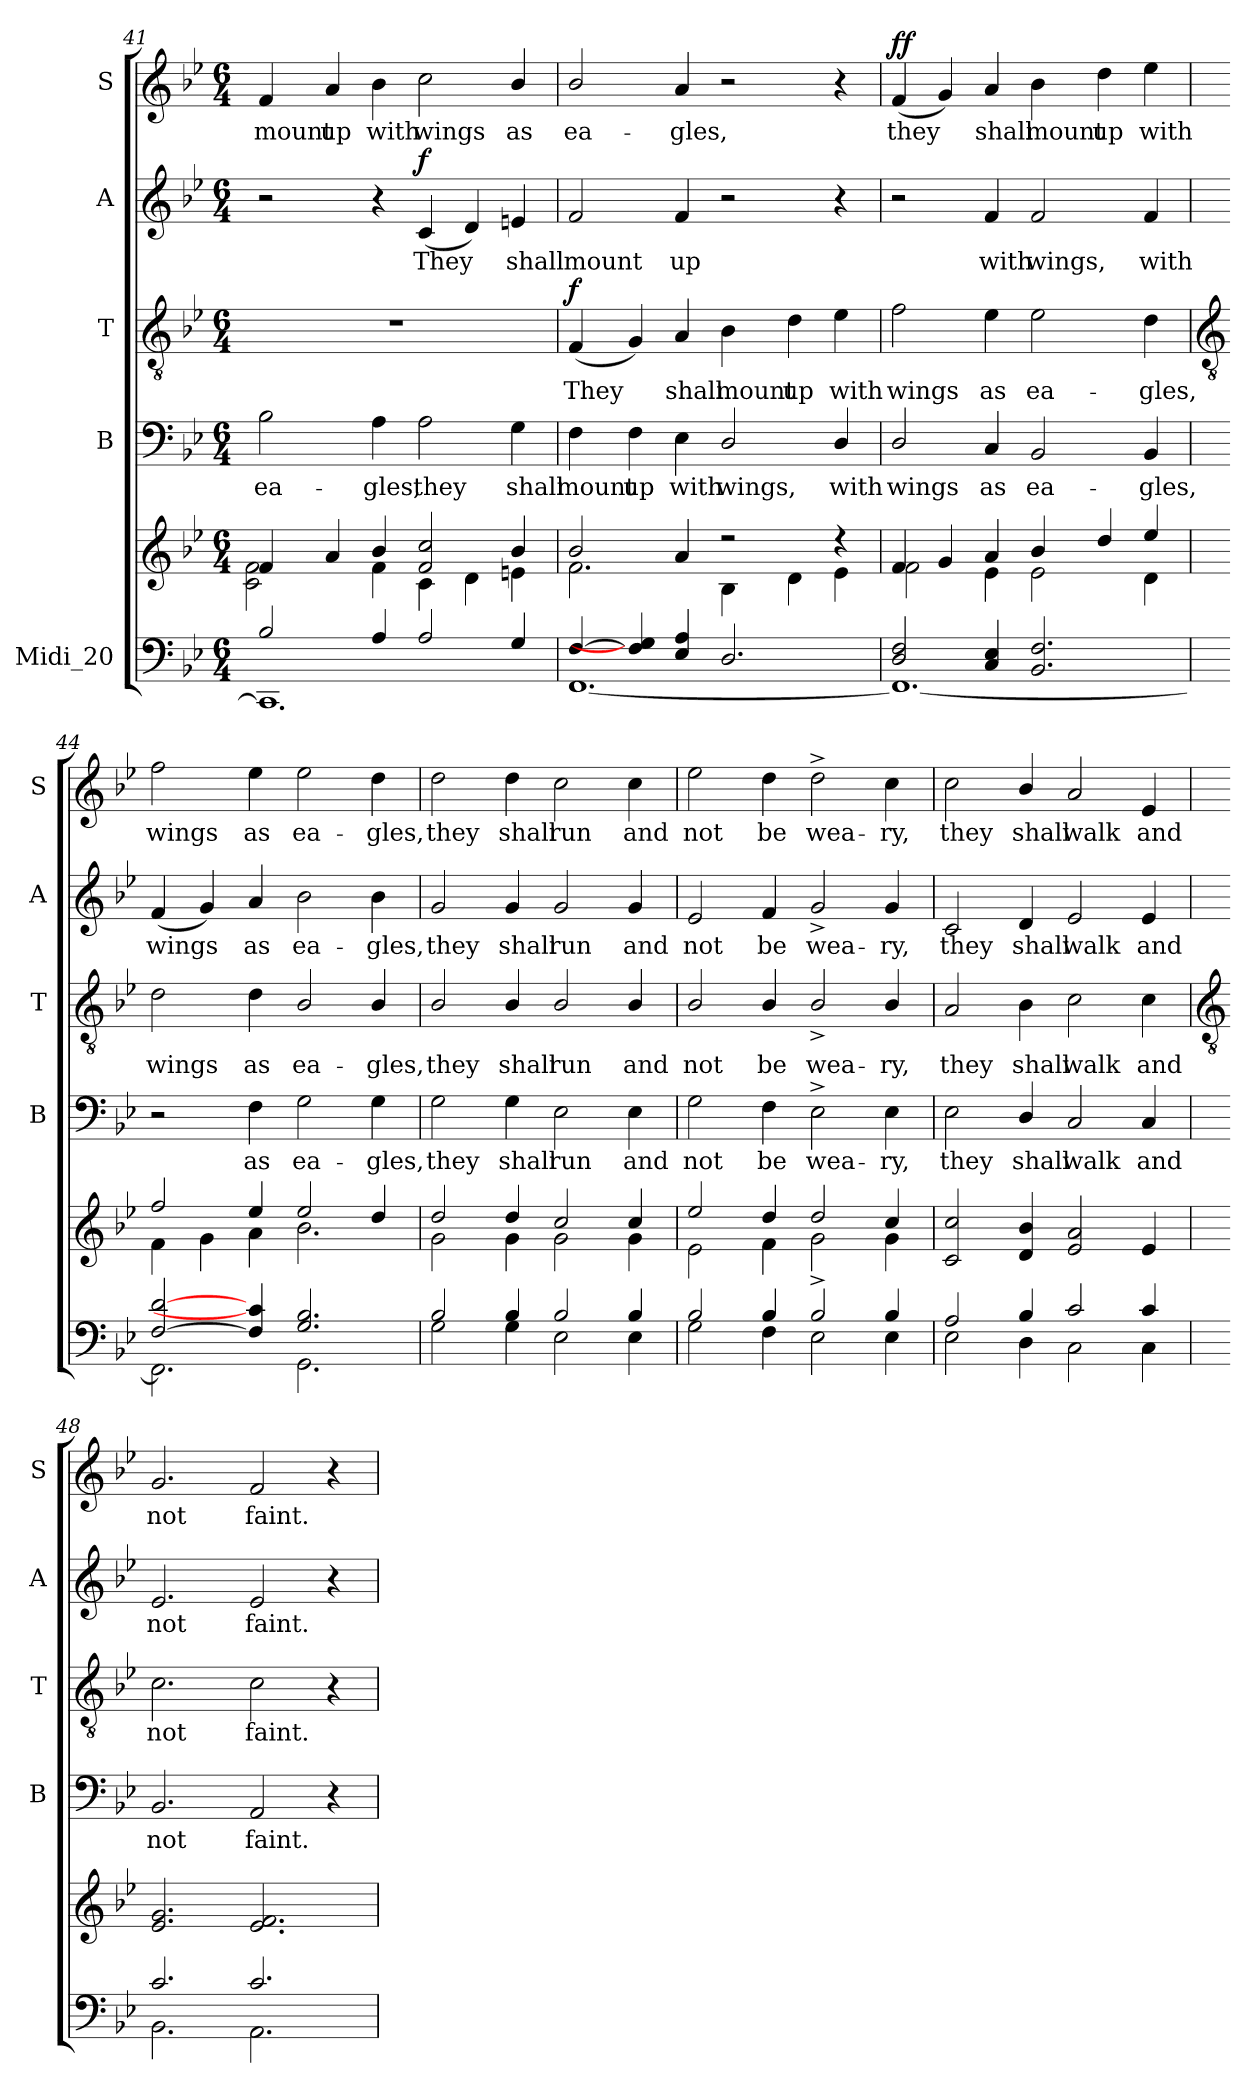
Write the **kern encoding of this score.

**kern	**kern	**kern	**text	**kern	**text	**dynam	**kern	**text	**dynam	**kern	**text	**dynam
*part5	*part5	*part4	*part4	*part3	*part3	*part3	*part2	*part2	*part2	*part1	*part1	*part1
*staff6	*staff5	*staff4	*staff4	*staff3	*staff3	*staff3	*staff2	*staff2	*staff2	*staff1	*staff1	*staff1
*I"Midi_20	*	*I"B	*	*I"T	*	*	*I"A	*	*	*I"S	*	*
*	*	*I'B	*	*I'T	*	*	*I'A	*	*	*I'S	*	*
!!LO:LB:g=z
*clefF4	*clefG2	*clefF4	*	*clefGv2	*	*	*clefG2	*	*	*clefG2	*	*
*k[b-e-]	*k[b-e-]	*k[b-e-]	*	*k[b-e-]	*	*	*k[b-e-]	*	*	*k[b-e-]	*	*
*B-:	*B-:	*B-:	*	*B-:	*	*	*B-:	*	*	*B-:	*	*
*M6/4	*M6/4	*M6/4	*	*M6/4	*	*	*M6/4	*	*	*M6/4	*	*
=41	=41	=41	=41	=41	=41	=41	=41	=41	=41	=41	=41	=41
*^	*^	*	*	*	*	*	*	*	*	*	*	*
!	!	!	!	!	!LO:LY:b	!LO:N:vis=1	!	!	!	!	!	!	!LO:LY:b	!
2B-/	1.CC\]	4f/	2c\ 2f\	2B-\	ea-	1.r	.	.	2r	.	.	4f	mount	.
!	!	!	!	!	!	!	!	!	!	!	!	!	!LO:LY:b	!
.	.	4a/	.	.	.	.	.	.	.	.	.	4a	up	.
!	!	!	!	!	!LO:LY:b	!	!	!	!	!	!	!	!LO:LY:b	!
4A/	.	4b-/	4f\	4A	-gles,	.	.	.	4r	.	.	4b-	with	.
!	!	!	!	!	!LO:LY:b	!	!	!	!	!LO:LY:b	!LO:DY:b	!	!LO:LY:b	!
2A/	.	2f/ 2cc/	4c\	2A	they	.	.	.	(<4c	They	f	2cc	wings	.
.	.	.	4d\	.	.	.	.	.	4d)	.	.	.	.	.
!	!	!	!	!	!LO:LY:b	!	!	!	!	!LO:LY:b	!	!	!LO:LY:b	!
4G/	.	4b-/	4en\	4G	shall	.	.	.	4en	shall	.	4b-/	as	.
=42	=42	=42	=42	=42	=42	=42	=42	=42	=42	=42	=42	=42	=42	=42
!	!	!	!	!	!LO:LY:b	!	!LO:LY:b	!LO:DY:b	!	!LO:LY:b	!	!	!LO:LY:b	!
[4F/	[1.FF\	2b-/	2.f\	4F	mount	(<4F	They	f	2f	mount	.	2b-/	ea-	.
!	!	!	!	!	!LO:LY:b	!	!	!	!	!	!	!	!	!
4F/] 4G/]	.	.	.	4F	up	4G)	.	.	.	.	.	.	.	.
!	!	!	!	!	!LO:LY:b	!	!LO:LY:b	!	!	!LO:LY:b	!	!	!LO:LY:b	!
4E-/ 4A/	.	4a/	.	4E-	with	4A	shall	.	4f	up	.	4a	-gles,	.
!	!	!	!	!	!LO:LY:b	!	!LO:LY:b	!	!	!	!	!	!	!
2.D/	.	2r	4B-\	2D/	wings,	4B-	mount	.	2r	.	.	2r	.	.
!	!	!	!	!	!	!	!LO:LY:b	!	!	!	!	!	!	!
.	.	.	4d\	.	.	4d	up	.	.	.	.	.	.	.
!	!	!	!	!	!LO:LY:b	!	!LO:LY:b	!	!	!	!	!	!	!
.	.	4r	4e-\	4D/	with	4e-	with	.	4r	.	.	4r	.	.
=43	=43	=43	=43	=43	=43	=43	=43	=43	=43	=43	=43	=43	=43	=43
!	!	!	!	!	!LO:LY:b	!	!LO:LY:b	!	!	!	!	!	!LO:LY:b	!LO:DY:b
2D/ 2F/	1.FF\_	4f/	2f\	2D/	wings	2f	wings	.	2r	.	.	(<4f	they	ff
.	.	4g/	.	.	.	.	.	.	.	.	.	4g)	.	.
!	!	!	!	!	!LO:LY:b	!	!LO:LY:b	!	!	!LO:LY:b	!	!	!LO:LY:b	!
4C/ 4E-/	.	4a/	4e-\	4C	as	4e-	as	.	4f	with	.	4a	shall	.
!	!	!	!	!	!LO:LY:b	!	!LO:LY:b	!	!	!LO:LY:b	!	!	!LO:LY:b	!
2.BB-/ 2.F/	.	4b-/	2e-\	2BB-/	ea-	2e-	ea-	.	2f	wings,	.	4b-	mount	.
!	!	!	!	!	!	!	!	!	!	!	!	!	!LO:LY:b	!
.	.	4dd/	.	.	.	.	.	.	.	.	.	4dd	up	.
!	!	!	!	!	!LO:LY:b	!	!LO:LY:b	!	!	!LO:LY:b	!	!	!LO:LY:b	!
.	.	4ee-/	4d\	4BB-	-gles,	4d	-gles,	.	4f	with	.	4ee-	with	.
!!LO:LB:g=z
=44	=44	=44	=44	=44	=44	=44	=44	=44	=44	=44	=44	=44	=44	=44
*	*	*	*	*	*	*clefGv2	*	*	*	*	*	*	*	*
!	!	!	!	!	!	!	!LO:LY:b	!	!	!LO:LY:b	!	!	!LO:LY:b	!
[2F/ [2d/	2.FF\]	2ff/	4f\	2r	.	2d	wings	.	(<4f	wings	.	2ff	wings	.
.	.	.	4g\	.	.	.	.	.	4g)	.	.	.	.	.
!	!	!	!	!	!LO:LY:b	!	!LO:LY:b	!	!	!LO:LY:b	!	!	!LO:LY:b	!
4F/] 4c/]	.	4ee-/	4a\	4F	as	4d	as	.	4a	as	.	4ee-	as	.
!	!	!	!	!	!LO:LY:b	!	!LO:LY:b	!	!	!LO:LY:b	!	!	!LO:LY:b	!
2.G/ 2.B-/	2.GG\	2ee-/	2.b-\	2G	ea-	2B-/	ea-	.	2b-	ea-	.	2ee-	ea-	.
!	!	!	!	!	!LO:LY:b	!	!LO:LY:b	!	!	!LO:LY:b	!	!	!LO:LY:b	!
.	.	4dd/	.	4G	-gles,	4B-/	-gles,	.	4b-	-gles,	.	4dd	-gles,	.
=45	=45	=45	=45	=45	=45	=45	=45	=45	=45	=45	=45	=45	=45	=45
!	!	!	!	!	!LO:LY:b	!	!LO:LY:b	!	!	!LO:LY:b	!	!	!LO:LY:b	!
2B-/	2G\	2dd/	2g\	2G	they	2B-/	they	.	2g	they	.	2dd	they	.
!	!	!	!	!	!LO:LY:b	!	!LO:LY:b	!	!	!LO:LY:b	!	!	!LO:LY:b	!
4B-/	4G\	4dd/	4g\	4G	shall	4B-/	shall	.	4g	shall	.	4dd	shall	.
!	!	!	!	!	!LO:LY:b	!	!LO:LY:b	!	!	!LO:LY:b	!	!	!LO:LY:b	!
2B-/	2E-\	2cc/	2g\	2E-	run	2B-/	run	.	2g	run	.	2cc	run	.
!	!	!	!	!	!LO:LY:b	!	!LO:LY:b	!	!	!LO:LY:b	!	!	!LO:LY:b	!
4B-/	4E-\	4cc/	4g\	4E-	and	4B-/	and	.	4g	and	.	4cc	and	.
=46	=46	=46	=46	=46	=46	=46	=46	=46	=46	=46	=46	=46	=46	=46
!	!	!	!	!	!LO:LY:b	!	!LO:LY:b	!	!	!LO:LY:b	!	!	!LO:LY:b	!
2B-/	2G\	2ee-/	2e-\	2G	not	2B-/	not	.	2e-	not	.	2ee-	not	.
!	!	!	!	!	!LO:LY:b	!	!LO:LY:b	!	!	!LO:LY:b	!	!	!LO:LY:b	!
4B-/	4F\	4dd/	4f\	4F	be	4B-/	be	.	4f	be	.	4dd	be	.
!	!	!	!	!	!LO:LY:b	!	!LO:LY:b	!	!	!LO:LY:b	!	!	!LO:LY:b	!
2B-/	2E-\	2dd/	2g^\	2E-^	wea-	2B-^/	wea-	.	2g^	wea-	.	2dd^	wea-	.
!	!	!	!	!	!LO:LY:b	!	!LO:LY:b	!	!	!LO:LY:b	!	!	!LO:LY:b	!
4B-/	4E-\	4cc/	4g\	4E-	-ry,	4B-/	-ry,	.	4g	-ry,	.	4cc	-ry,	.
=47	=47	=47	=47	=47	=47	=47	=47	=47	=47	=47	=47	=47	=47	=47
!	!	!	!LO:N:vis=1	!	!LO:LY:b	!	!LO:LY:b	!	!	!LO:LY:b	!	!	!LO:LY:b	!
2A/	2E-\	2c/ 2cc/	1.ryy	2E-	they	2A	they	.	2c	they	.	2cc	they	.
!	!	!	!	!	!LO:LY:b	!	!LO:LY:b	!	!	!LO:LY:b	!	!	!LO:LY:b	!
4B-/	4D\	4d/ 4b-/	.	4D/	shall	4B-\	shall	.	4d/	shall	.	4b-/	shall	.
!	!	!	!	!	!LO:LY:b	!	!LO:LY:b	!	!	!LO:LY:b	!	!	!LO:LY:b	!
2c/	2C\	2e-/ 2a/	.	2C	walk	2c	walk	.	2e-	walk	.	2a	walk	.
!	!	!	!	!	!LO:LY:b	!	!LO:LY:b	!	!	!LO:LY:b	!	!	!LO:LY:b	!
4c/	4C\	4e-/	.	4C	and	4c	and	.	4e-	and	.	4e-	and	.
!!LO:LB:g=z
=48	=48	=48	=48	=48	=48	=48	=48	=48	=48	=48	=48	=48	=48	=48
*	*	*	*	*	*	*clefGv2	*	*	*	*	*	*	*	*
!	!	!	!LO:N:vis=1	!	!LO:LY:b	!	!LO:LY:b	!	!	!LO:LY:b	!	!	!LO:LY:b	!
2.c/	2.BB-\	2.e-/ 2.g/	1.ryy	2.BB-	not	2.c	not	.	2.e-	not	.	2.g	not	.
!	!	!	!	!	!LO:LY:b	!	!LO:LY:b	!	!	!LO:LY:b	!	!	!LO:LY:b	!
2.c/	2.AA\	2.e-/ 2.f/	.	2AA	faint.	2c	faint.	.	2e-	faint.	.	2f	faint.	.
.	.	.	.	4r	.	4r	.	.	4r	.	.	4r	.	.
*v	*v	*	*	*	*	*	*	*	*	*	*	*	*	*
*	*v	*v	*	*	*	*	*	*	*	*	*	*	*
=	=	=	=	=	=	=	=	=	=	=	=	=
*-	*-	*-	*-	*-	*-	*-	*-	*-	*-	*-	*-	*-
